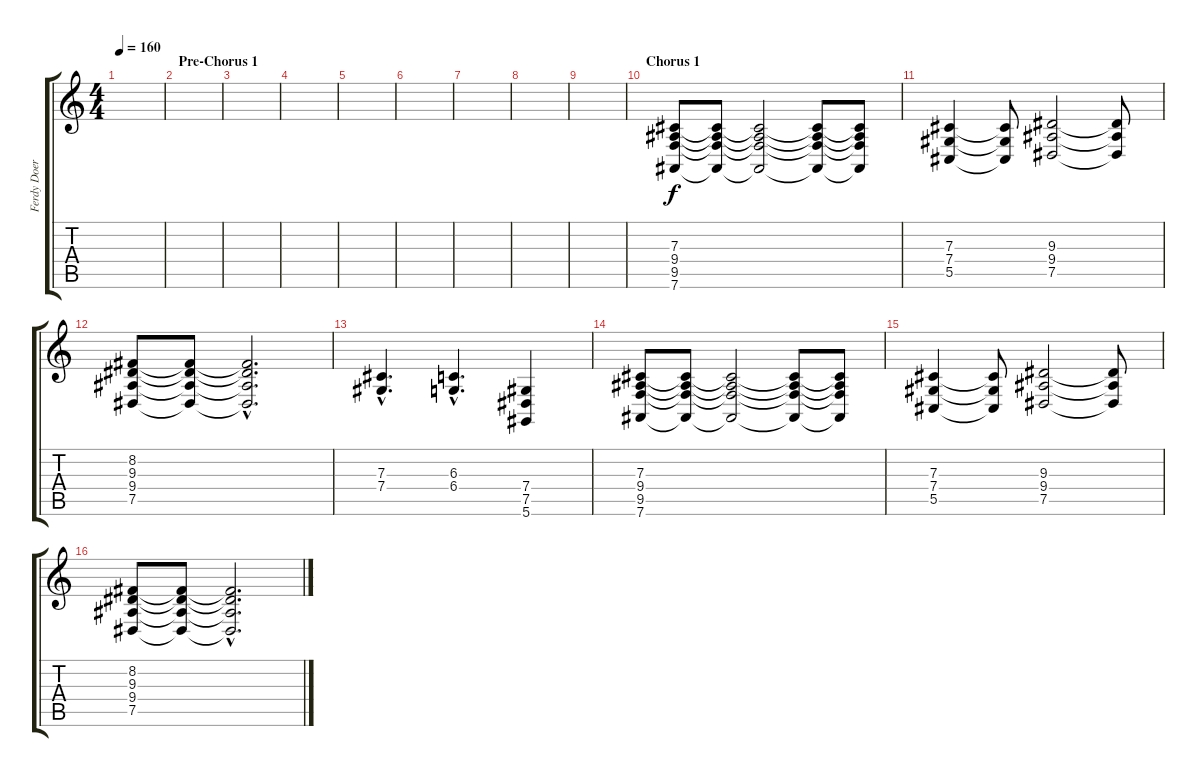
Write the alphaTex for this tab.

\track ("Ferdy Doernberg - Keyboards" "Ferdy Doer") {instrument stringensemble1}
\staff {score tabs}
\tuning (Eb4 Bb3 Gb3 Db3 Ab2 Eb2) {hide}
\ts (4 4)
\tempo 160
\clef g2
\ks c
|
\section ("" "Pre-Chorus 1")
|
|
|
|
|
|
|
|
\section ("" "Chorus 1")
(7.3 9.4 9.5 7.6).8 (7.3{t} 9.4{t} 9.5{t} 7.6{t}).8 (7.3{t} 9.4{t} 9.5{t} 7.6{t}).2 (7.3{t} 9.4{t} 9.5{t} 7.6{t}).8 (7.3{t} 9.4{t} 9.5{t} 7.6{t}).8 |
(7.3 7.4 5.5).4 (7.3{t} 7.4{t} 5.5{t}).8 (9.3 9.4 7.5).2 (9.3{t} 9.4{t} 7.5{t}).8 |
(8.2 9.3 9.4 7.5).8 (8.2{t} 9.3{t} 9.4{t} 7.5{t}).8 (8.2{hac t} 9.3{hac t} 9.4{hac t} 7.5{hac t}).2{d} |
(7.3{hac} 7.4{hac}).4{d} (6.3{hac} 6.4{hac}).4{d} (7.4 7.5 5.6).4 |
(7.3 9.4 9.5 7.6).8 (7.3{t} 9.4{t} 9.5{t} 7.6{t}).8 (7.3{t} 9.4{t} 9.5{t} 7.6{t}).2 (7.3{t} 9.4{t} 9.5{t} 7.6{t}).8 (7.3{t} 9.4{t} 9.5{t} 7.6{t}).8 |
(7.3 7.4 5.5).4 (7.3{t} 7.4{t} 5.5{t}).8 (9.3 9.4 7.5).2 (9.3{t} 9.4{t} 7.5{t}).8 |
(8.2 9.3 9.4 7.5).8 (8.2{t} 9.3{t} 9.4{t} 7.5{t}).8 (8.2{hac t} 9.3{hac t} 9.4{hac t} 7.5{hac t}).2{d}
